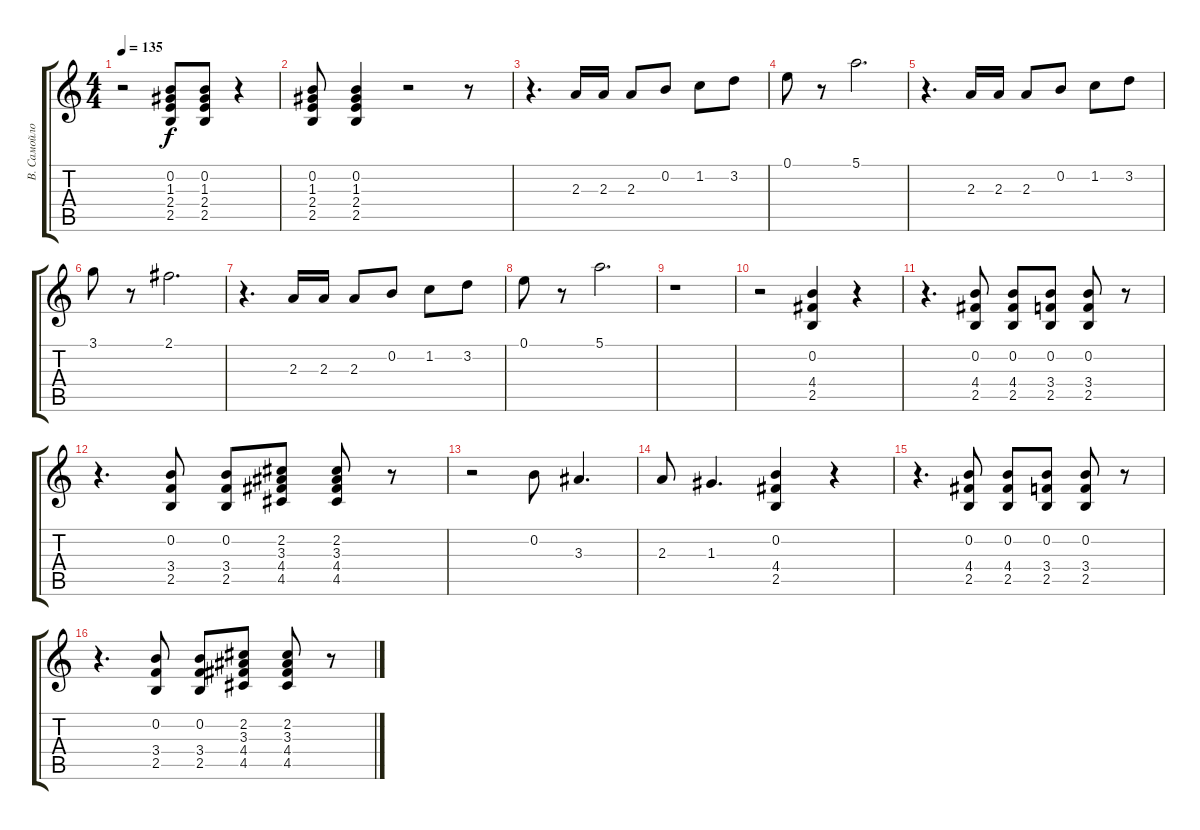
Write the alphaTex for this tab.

\track ("В. Самойлов " "В. Самойло") {instrument distortionguitar}
\staff {score tabs}
\tuning (E4 B3 G3 D3 A2 E2) {hide}
\ts (4 4)
\tempo 135
\clef g2
\ks c
r.2{dy f} (0.2 1.3 2.4 2.5).8 (0.2 1.3 2.4 2.5).8 r.4 |
(0.2 1.3 2.4 2.5).8 (0.2 1.3 2.4 2.5).4 r.2 r.8 |
r.4{d} 2.3.16 2.3.16 2.3.8 0.2.8 1.2.8 3.2.8 |
0.1.8 r.8 5.1.2{d} |
r.4{d} 2.3.16 2.3.16 2.3.8 0.2.8 1.2.8 3.2.8 |
3.1.8 r.8 2.1.2{d} |
r.4{d} 2.3.16 2.3.16 2.3.8 0.2.8 1.2.8 3.2.8 |
0.1.8 r.8 5.1.2{d} |
r.1 |
r.2 (0.2 4.4 2.5).4 r.4 |
r.4{d} (0.2 4.4 2.5).8 (0.2 4.4 2.5).8 (0.2 3.4 2.5).8 (0.2 3.4 2.5).8 r.8 |
r.4{d} (0.2 3.4 2.5).8 (0.2 3.4 2.5).8 (2.2 3.3 4.4 4.5).8 (2.2 3.3 4.4 4.5).8 r.8 |
r.2 0.2.8 3.3.4{d} |
2.3.8 1.3.4{d} (0.2 4.4 2.5).4 r.4 |
r.4{d} (0.2 4.4 2.5).8 (0.2 4.4 2.5).8 (0.2 3.4 2.5).8 (0.2 3.4 2.5).8 r.8 |
r.4{d} (0.2 3.4 2.5).8 (0.2 3.4 2.5).8 (2.2 3.3 4.4 4.5).8 (2.2 3.3 4.4 4.5).8 r.8
